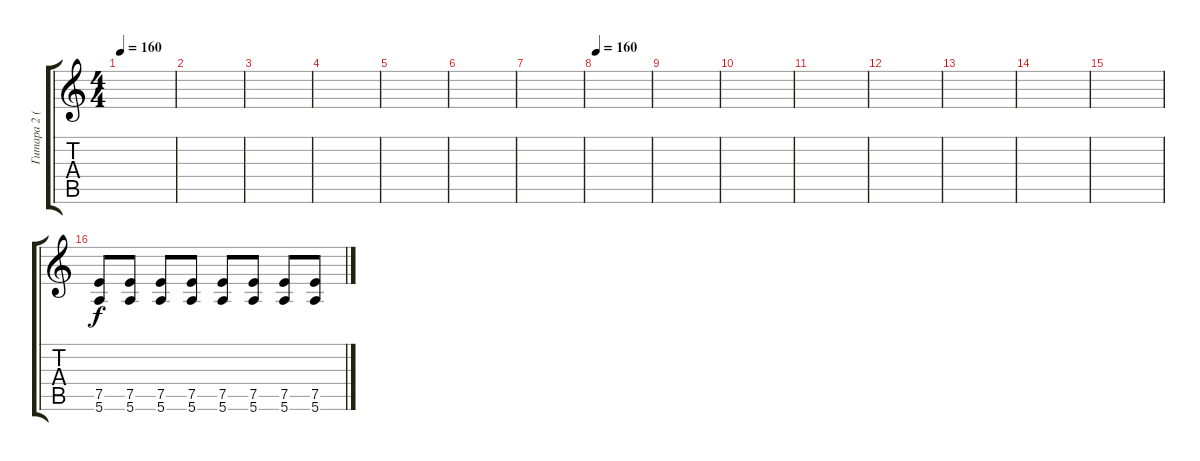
\track ("Гитара 2 (ритм)" "Гитара 2 (") {instrument distortionguitar}
\staff {score tabs}
\tuning (E4 B3 G3 D3 A2 E2) {hide}
\ts (4 4)
\tempo 160
\clef g2
\ks c
|
|
|
|
|
|
|
\tempo 160
|
|
|
|
|
|
|
|
(7.5 5.6).8 (7.5 5.6).8 (7.5 5.6).8 (7.5 5.6).8 (7.5 5.6).8 (7.5 5.6).8 (7.5 5.6).8 (7.5 5.6).8
